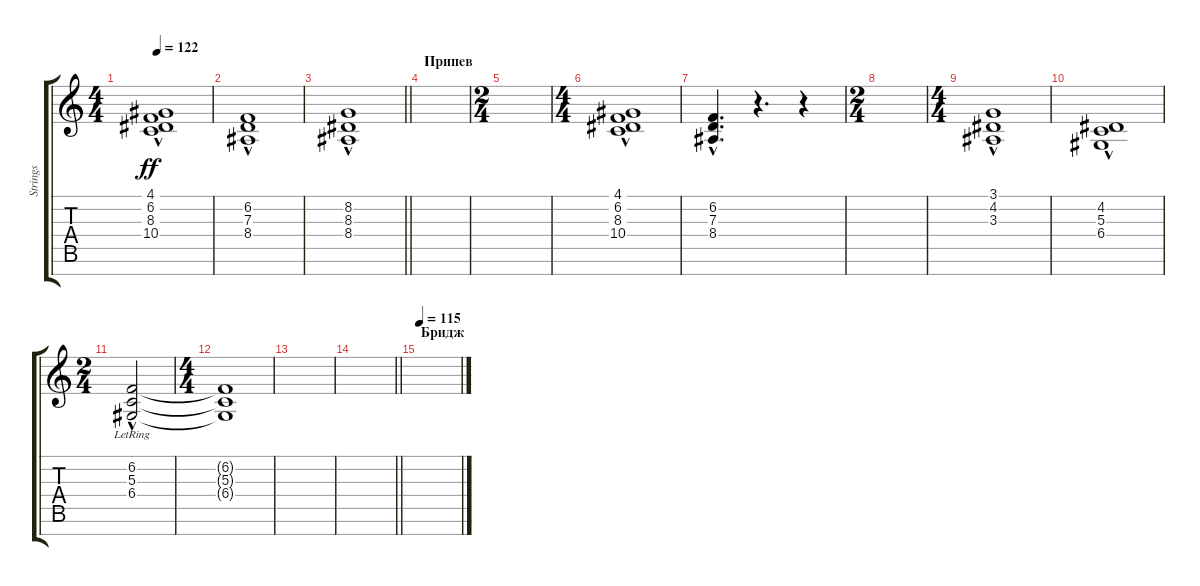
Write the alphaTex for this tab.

\track ("Strings" "Strings") {instrument stringensemble2}
\staff {score tabs}
\tuning (E4 B3 G3 D3 A2 E2 B1) {hide}
\ts (4 4)
\tempo 122
\clef g2
\ks c
(4.1{hac} 6.2{hac} 8.3{hac} 10.4{hac}).1{dy ff} |
(6.2{hac} 7.3{hac} 8.4{hac}).1 |
\barLineRight lightlight
(8.2{hac} 8.3{hac} 8.4{hac}).1 |
\section ("" "Припев")
|
\ts (2 4)
|
\ts (4 4)
(4.1{hac} 6.2{hac} 8.3{hac} 10.4{hac}).1 |
(6.2{hac} 7.3{hac} 8.4{hac}).4{d} r.4{d} r.4 |
\ts (2 4)
|
\ts (4 4)
(3.1{hac} 4.2{hac} 3.3{hac}).1 |
(4.2{hac} 5.3{hac} 6.4{hac}).1 |
\ts (2 4)
(6.2{hac lr} 5.3{hac lr} 6.4{hac lr}).2 |
\ts (4 4)
(6.2{t} 5.3{t} 6.4{t}).1 |
|
\barLineRight lightlight
|
\section ("" "Бридж")
\tempo 115
